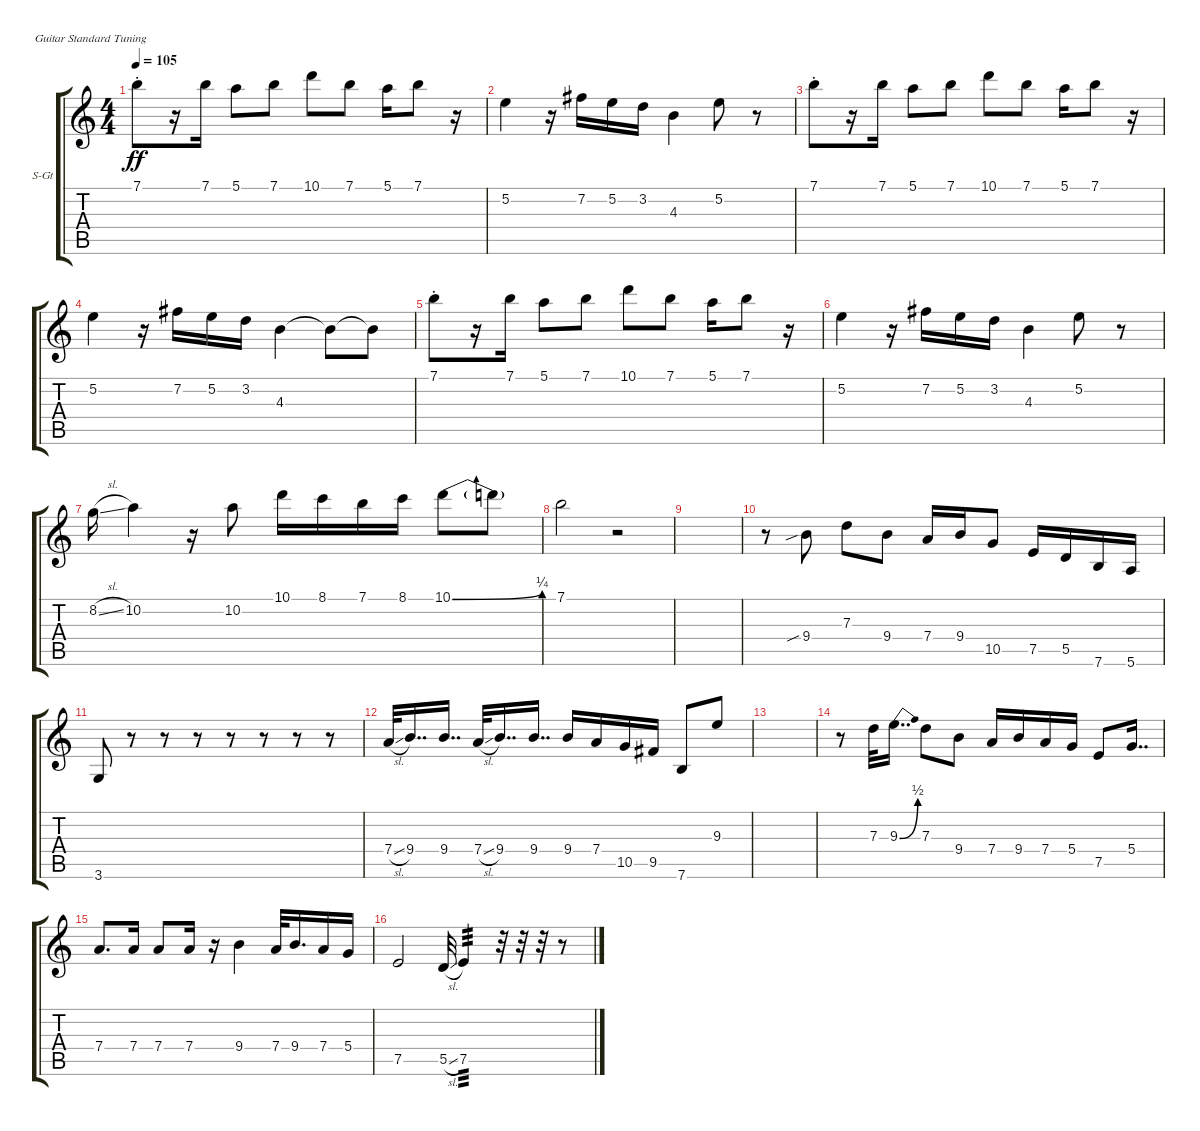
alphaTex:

\defaultSystemsLayout 4
\bracketExtendMode groupsimilarinstruments
\firstSystemTrackNameOrientation horizontal
\otherSystemsTrackNameOrientation horizontal
\track ("Steel Guitar" "S-Gt") {instrument acousticguitarsteel}
\staff {score tabs}
\tuning (E4 B3 G3 D3 A2 E2)
\ts (4 4)
\tempo 105
\clef g2
\ks c
7.1{st}.8{dy ff instrument acousticguitarsteel} r.16 7.1.16 5.1.8 7.1.8 10.1.8 7.1.8 5.1.16 7.1.8 r.16 |
5.2.4 r.16 7.2.16 5.2.16 3.2.16 4.3.4 5.2.8 r.8 |
7.1{st}.8 r.16 7.1.16 5.1.8 7.1.8 10.1.8 7.1.8 5.1.16 7.1.8 r.16 |
5.2.4 r.16 7.2.16 5.2.16 3.2.16 4.3.4 4.3{t}.8 4.3{t}.8 |
7.1{st}.8 r.16 7.1.16 5.1.8 7.1.8 10.1.8 7.1.8 5.1.16 7.1.8 r.16 |
5.2.4 r.16 7.2.16 5.2.16 3.2.16 4.3.4 5.2.8 r.8 |
8.2{sl}.16 10.2.4 r.16 10.2.8 10.1.16 8.1.16 7.1.16 8.1.16 10.1{be (bend 0 0 59.4 1)}.8 10.1{t}.8 |
7.1.2 r.2 |
|
r.8 9.4{sib}.8 7.3.8 9.4.8 7.4.16 9.4.16 10.5.8 7.5.16 5.5.16 7.6.16 5.6.16 |
3.6.8 r.8 r.8 r.8 r.8 r.8 r.8 r.8 |
7.4{sl}.32 9.4.16{dd} 9.4.16{dd} 7.4{sl}.32 9.4.16{dd} 9.4.16{dd} 9.4.16 7.4.16 10.5.16 9.5.16 7.6.8 9.3.8 |
|
r.8 7.3.32 9.3{be (bend 0 0 59.4 2)}.16{dd} 7.3.8 9.4.8 7.4.16 9.4.16 7.4.16 5.4.16 7.5.8 5.4.16{dd} |
7.4.8{d} 7.4.16 7.4.8 7.4.16 r.16 9.4.4 7.4.32 9.4.16{d} 7.4.16 5.4.16 |
7.5.2 5.5{sl}.32 7.5.4{tp 3} r.32 r.32 r.32 r.8
